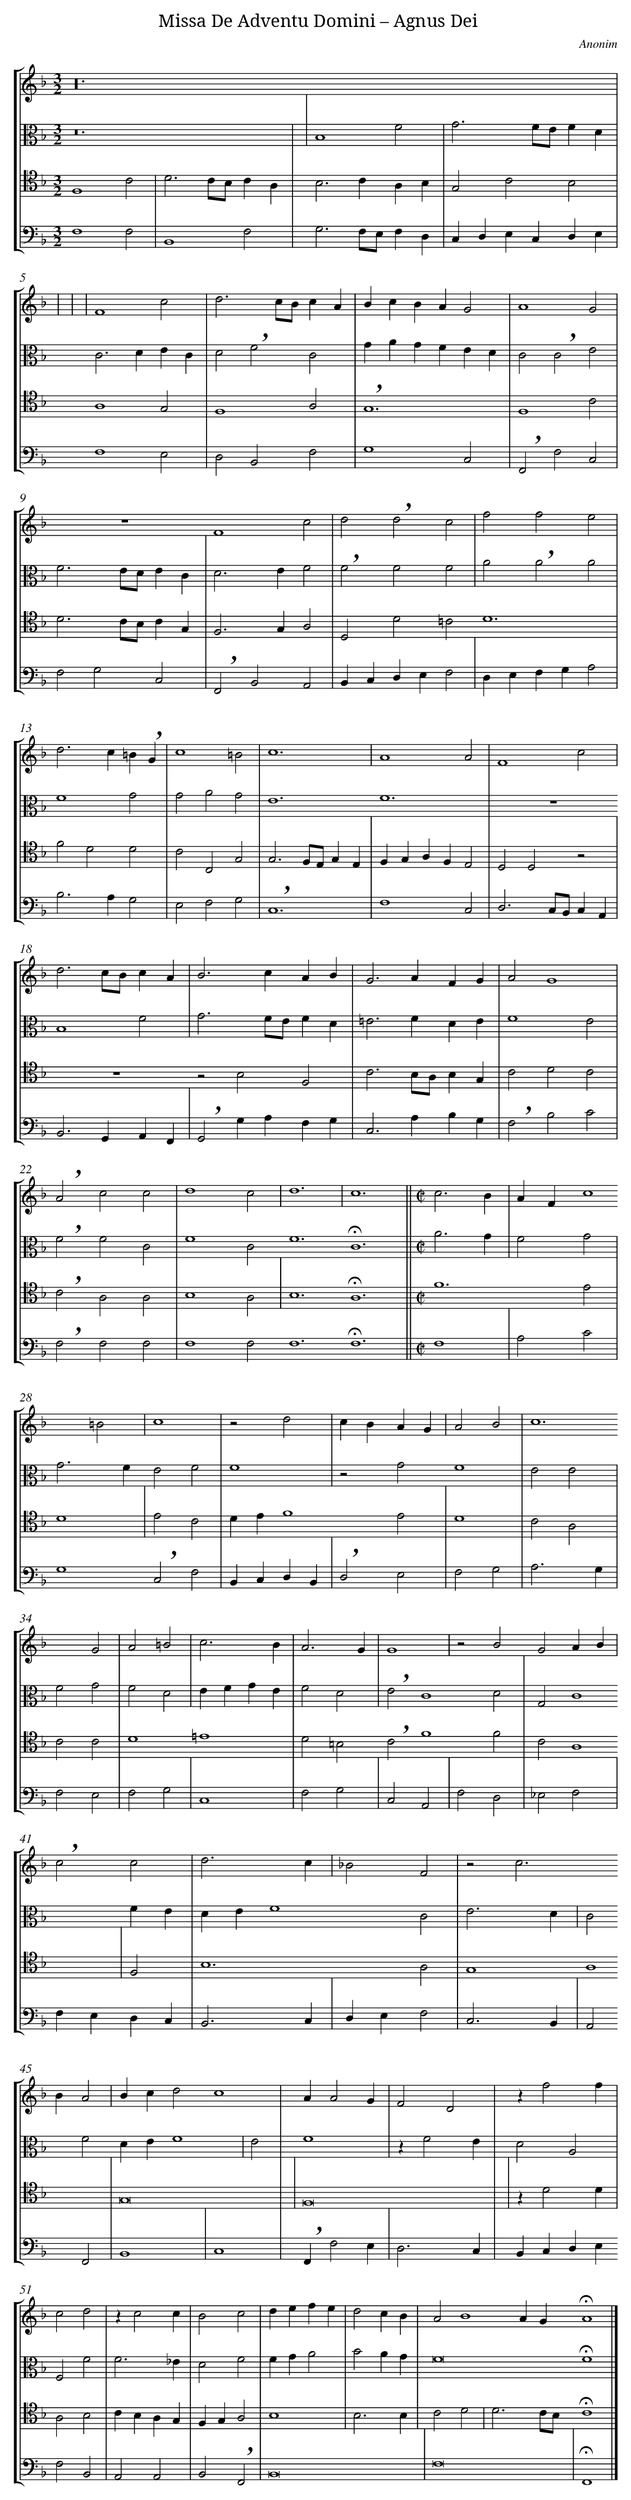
X:1
T: Missa De Adventu Domini – Agnus Dei
C: Anonim
L: 1/4
M: 3/2
%%staves [1 2 3 4]
V: 1
V: 2 clef=alto
V: 3 clef=tenor
V: 4 clef=bass
K: F
[V:1] z24 |
[V:2] z12 |
[V:3] F,4C2 |
[V:4] F,4F,2 |
[V:1]  |
[V:2]  |
[V:3] D3C/B,/CA, |
[V:4] B,,4F,2 |
[V:1]  |
[V:2] B,4F2 |
[V:3] B,2>C2A,B, |
[V:4] G,3F,/E,/F,D, |
[V:1]  |
[V:2] G3F/E/FD |
[V:3] G,2C2B,2 |
[V:4] C,D,E,C,D,E, |
[V:1] F4c2 |
[V:2] C2>D2EC |
[V:3] A,4G,2 |
[V:4] F,4E,2 |
[V:1] d3c/B/cA |
[V:2] D2!breath!F2C2 |
[V:3] F,4A,2 |
[V:4] D,2B,,2F,2 |
[V:1] BcBAG2 |
[V:2] GAGFED |
[V:3] !breath!G,6 |
[V:4] G,4C,2 |
[V:1] A4G2 |
[V:2] C2!breath!C2E2 |
[V:3] F,4C2 |
[V:4] !breath!F,,2F,2C,2 |
[V:1] z6 [|]
[V:2] F3E/D/EC |
[V:3] D3C/B,/CG, |
[V:4] F,2G,2C,2 |
[V:1] F4c2 |
[V:2] D2>E2F2 |
[V:3] F,2>G,2A,2 |
[V:4] !breath!F,,2B,,2A,,2 |
[V:1] d2!breath!d2c2 |
[V:2] !breath!F2F2F2 |
[V:3] D,2D2=C2 [|]
[V:4] B,,C,D,E,F,2 |
[V:1] f2f2e2 |
[V:2] A2!breath!A2A2 |
[V:3] D6 |
[V:4] D,E,F,G,A,2 |
[V:1] d2>c2=B!breath!G |
[V:2] F4G2 |
[V:3] F2D2D2 |
[V:4] B,2>A,2G,2 |
[V:1] c4=B2 |
[V:2] G2A2G2 |
[V:3] C2C,2G,2 |
[V:4] E,2F,2G,2 |
[V:1] c6 |
[V:2] E6 [|]
[V:3] G,3F,/E,/G,E, |
[V:4] !breath!C,6 |
[V:1] A4A2 |
[V:2] F6 |
[V:3] F,G,A,F,E,2 |
[V:4] F,4C,2 |
[V:1] F4c2 |
[V:2] z6 [|]
[V:3] D,2D,2z2 |
[V:4] D,3C,/B,,/C,A,, |
[V:1] d3c/B/cA |
[V:2] B,4F2 |
[V:3] z6 [|]
[V:4] B,,2>G,,2A,,F,, |
[V:1] B2>c2AB |
[V:2] G3F/E/FD |
[V:3] z2B,2F,2 |
[V:4] !breath!G,,2G,A,F,G, |
[V:1] G2>A2FG |
[V:2] =E2>F2DE |
[V:3] C3B,/A,/B,G, |
[V:4] C,2>A,2B,G, |
[V:1] A2G4 |
[V:2] F4E2 |
[V:3] C2D2C2 |
[V:4] !breath!F,2B,2C2 |
[V:1] !breath!A2c2c2 |
[V:2] !breath!F2F2C2 |
[V:3] !breath!C2A,2A,2 |
[V:4] !breath!F,2F,2F,2 |
[V:1] d4c2 |
[V:2] F4C2 [|]
[V:3] B,4A,2 |
[V:4] F,4F,2 [|]
[V:1] d6 |
[V:2] F6 [|]
[V:3] B,6 [|]
[V:4] F,6 [|]
[V:1] c6 ||
[V:2] !fermata!C6 ||
[V:3] !fermata!A,6 ||
[V:4] !fermata!F,6 ||
[V:1] [M:C|]c3B |
[V:2] [M:C|]A3G |
[V:3] [M:C|]F6 [|]
[V:4] [M:C|]F,4 |
[V:1] AFc4 [|]
[V:2] F2G2 |
[V:3] E2 |
[V:4] A,2C2 |
[V:1] =B2 |
[V:2] G3F [|]
[V:3] D4 |
[V:4] G,4 [|]
[V:1] c4 |
[V:2] E2F2 |
[V:3] E2C2 |
[V:4] !breath!C,2F,2 |
[V:1] z2d2 |
[V:2] F4 |
[V:3] DEF4 [|]
[V:4] B,,C,D,B,, |
[V:1] cBAG |
[V:2] z2G2 [|]
[V:3] E2 |
[V:4] !breath!D,2E,2 |
[V:1] A2B2 |
[V:2] F4 |
[V:3] D4 |
[V:4] F,2G,2 |
[V:1] c6 [|]
[V:2] E2E2 |
[V:3] C2A,2 |
[V:4] A,3G, |
[V:1] G2 |
[V:2] F2G2 |
[V:3] C2C2 |
[V:4] F,2E,2 |
[V:1] A2=B2 |
[V:2] F2D2 |
[V:3] D4 [|]
[V:4] F,2G,2 |
[V:1] c3B |
[V:2] EFGE |
[V:3] =E4 |
[V:4] C,4 |
[V:1] A3G |
[V:2] F2D2 |
[V:3] D2=B,2 [|]
[V:4] F,2G,2 |
[V:1] G4 |
[V:2] !breath!E2C4 [|]
[V:3] !breath!C2F4 [|]
[V:4] C,2A,,2 |
[V:1] z2B2 [|]
[V:2] D2 |
[V:3] F2 |
[V:4] F,2D,2 |
[V:1] G2AB |
[V:2] G,2C4 [|]
[V:3] C2A,4 |
[V:4] _E,2F,2 |
[V:1] !breath!c2c2 |
[V:2] FE |
[V:3] F,2 |
[V:4] F,E,D,C, |
[V:1] d3c |
[V:2] DEF4 [|]
[V:3] B,6 [|]
[V:4] B,,3C, |
[V:1] _B2F2 |
[V:2] C2 |
[V:3] A,2 |
[V:4] D,E,F,2 |
[V:1] z2c3 [|]
[V:2] E3D |
[V:3] G,4 [|]
[V:4] C,3B,, |
[V:1] BA2 |
[V:2] C2F2 [|]
[V:3] A,4 |
[V:4] A,,2F,,2 |
[V:1] Bcd2 [|]
[V:2] DEF4 |
[V:3] G,8 |
[V:4] B,,4 |
[V:1] c4 |
[V:2] E2 |
[V:3]  |
[V:4] C,4 |
[V:1] AA2G |
[V:2] F4 |
[V:3] F,8 |
[V:4] !breath!F,,F,2E, |
[V:1] F2D2 |
[V:2] zF2E |
[V:3]  |
[V:4] D,3C, |
[V:1] zf2f |
[V:2] D2A,2 |
[V:3] zD2D |
[V:4] B,,C,D,E, [|]
[V:1] c2d2 |
[V:2] F,2F2 |
[V:3] A,2B,2 |
[V:4] F,2B,,2 |
[V:1] zc2c |
[V:2] F3_E |
[V:3] CB,A,G, |
[V:4] A,,2A,,2 |
[V:1] B2c2 |
[V:2] D2F2 |
[V:3] F,G,A,2 |
[V:4] B,,2!breath!F,,2 |
[V:1] defe |
[V:2] FGA2 |
[V:3] B,4 |
[V:4] B,,8 [|]
[V:1] d2cB |
[V:2] B2AG |
[V:3] B,3B, |
[V:4]  |
[V:1] A2B4 [|]
[V:2] F8 [|]
[V:3] C2D2 |
[V:4] F,8 [|]
[V:1] AG [|]
[V:2]  [|]
[V:3] D3C/B,/ [|]
[V:4]  |
[V:1] !fermata!A4 |]
[V:2] !fermata!F4 |]
[V:3] !fermata!C4 |]
[V:4] !fermata!F,,4 |]
